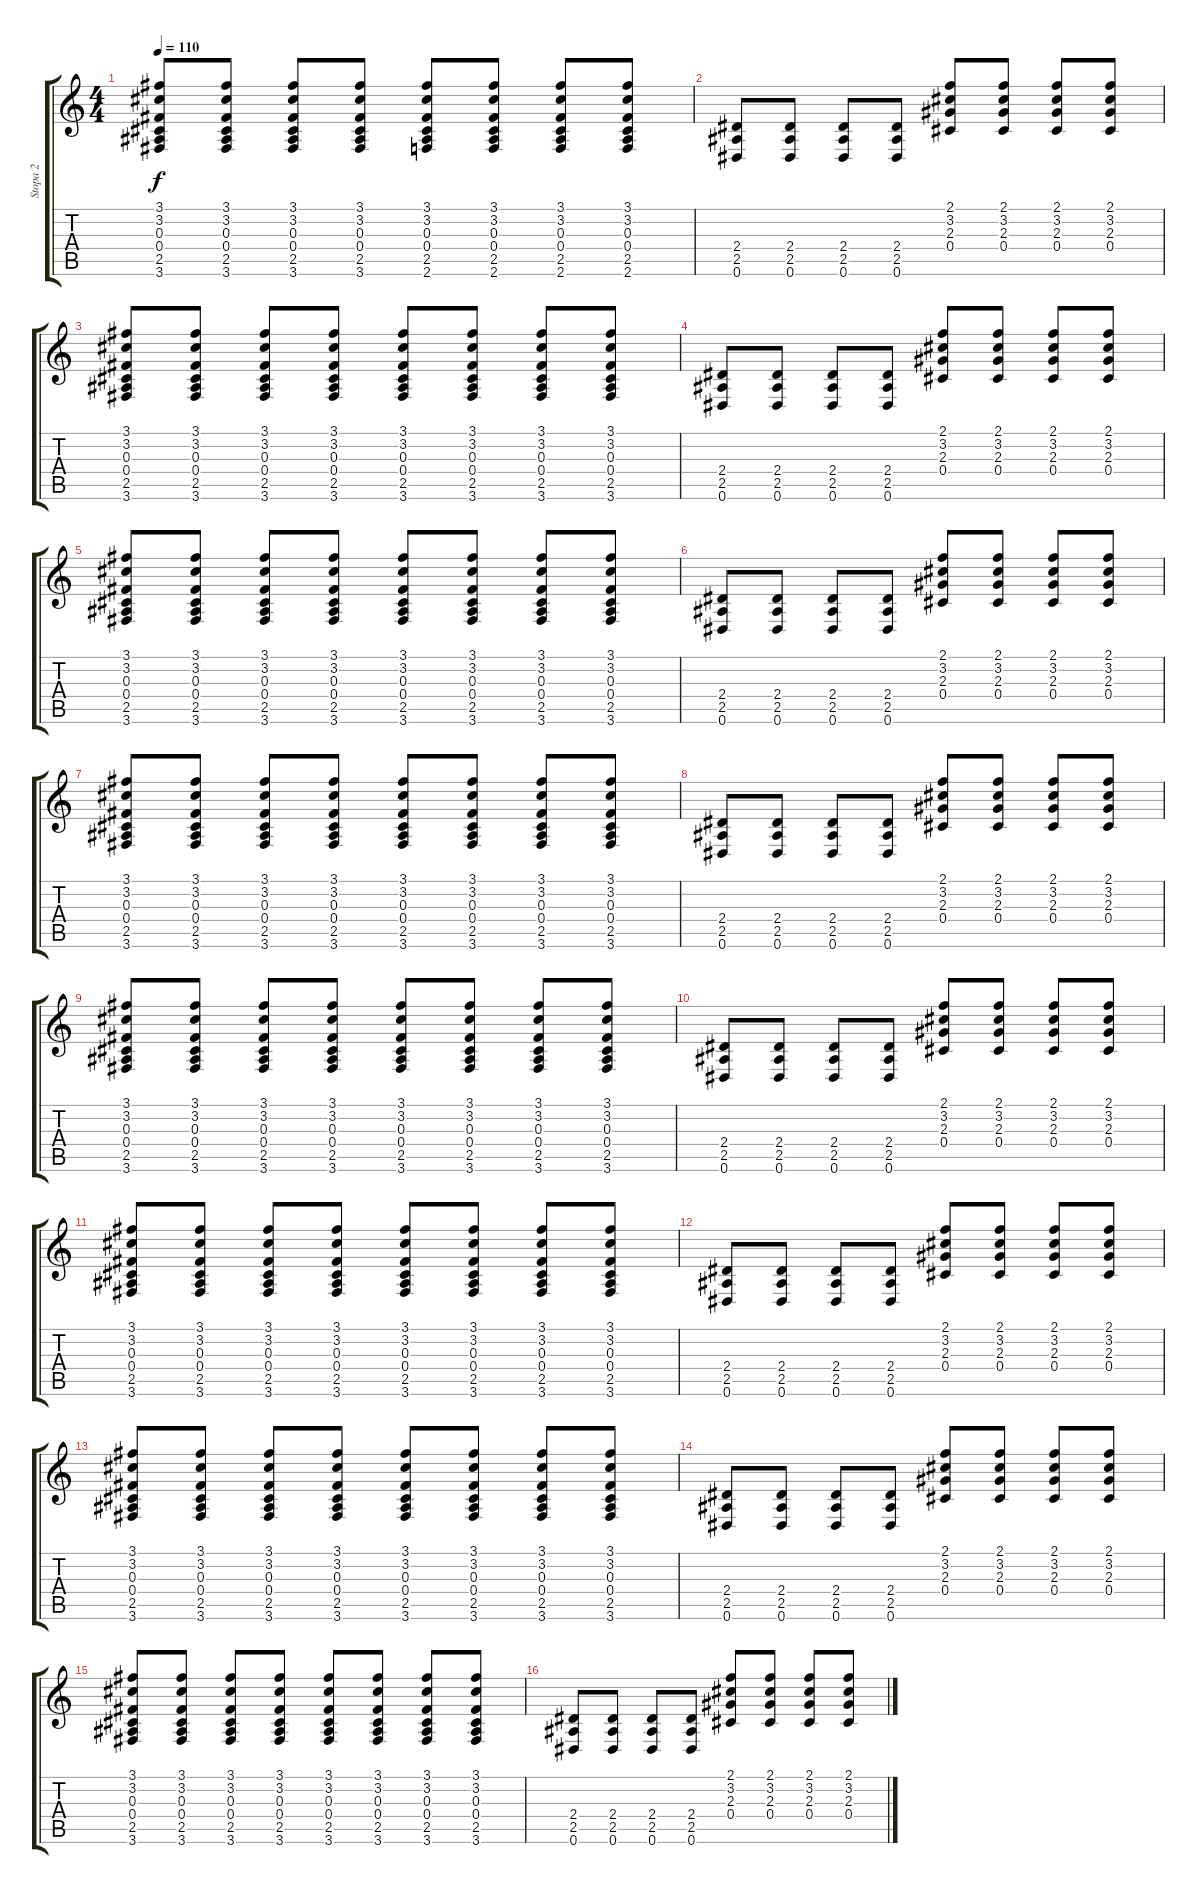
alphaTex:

\track ("Stopa 2" "Stopa 2") {instrument electricguitarjazz}
\staff {score tabs}
\tuning (Eb4 Bb3 Gb3 Db3 Ab2 Eb2) {hide}
\ts (4 4)
\tempo 110
\clef g2
\ks c
(3.1 3.2 0.3 0.4 2.5 3.6).8{dy f} (3.1 3.2 0.3 0.4 2.5 3.6).8 (3.1 3.2 0.3 0.4 2.5 3.6).8 (3.1 3.2 0.3 0.4 2.5 3.6).8 (3.1 3.2 0.3 0.4 2.5 2.6).8 (3.1 3.2 0.3 0.4 2.5 2.6).8 (3.1 3.2 0.3 0.4 2.5 2.6).8 (3.1 3.2 0.3 0.4 2.5 2.6).8 |
(2.4 2.5 0.6).8 (2.4 2.5 0.6).8 (2.4 2.5 0.6).8 (2.4 2.5 0.6).8 (2.1 3.2 2.3 0.4).8 (2.1 3.2 2.3 0.4).8 (2.1 3.2 2.3 0.4).8 (2.1 3.2 2.3 0.4).8 |
(3.1 3.2 0.3 0.4 2.5 3.6).8 (3.1 3.2 0.3 0.4 2.5 3.6).8 (3.1 3.2 0.3 0.4 2.5 3.6).8 (3.1 3.2 0.3 0.4 2.5 3.6).8 (3.1 3.2 0.3 0.4 2.5 3.6).8 (3.1 3.2 0.3 0.4 2.5 3.6).8 (3.1 3.2 0.3 0.4 2.5 3.6).8 (3.1 3.2 0.3 0.4 2.5 3.6).8 |
(2.4 2.5 0.6).8 (2.4 2.5 0.6).8 (2.4 2.5 0.6).8 (2.4 2.5 0.6).8 (2.1 3.2 2.3 0.4).8 (2.1 3.2 2.3 0.4).8 (2.1 3.2 2.3 0.4).8 (2.1 3.2 2.3 0.4).8 |
(3.1 3.2 0.3 0.4 2.5 3.6).8 (3.1 3.2 0.3 0.4 2.5 3.6).8 (3.1 3.2 0.3 0.4 2.5 3.6).8 (3.1 3.2 0.3 0.4 2.5 3.6).8 (3.1 3.2 0.3 0.4 2.5 3.6).8 (3.1 3.2 0.3 0.4 2.5 3.6).8 (3.1 3.2 0.3 0.4 2.5 3.6).8 (3.1 3.2 0.3 0.4 2.5 3.6).8 |
(2.4 2.5 0.6).8 (2.4 2.5 0.6).8 (2.4 2.5 0.6).8 (2.4 2.5 0.6).8 (2.1 3.2 2.3 0.4).8 (2.1 3.2 2.3 0.4).8 (2.1 3.2 2.3 0.4).8 (2.1 3.2 2.3 0.4).8 |
(3.1 3.2 0.3 0.4 2.5 3.6).8 (3.1 3.2 0.3 0.4 2.5 3.6).8 (3.1 3.2 0.3 0.4 2.5 3.6).8 (3.1 3.2 0.3 0.4 2.5 3.6).8 (3.1 3.2 0.3 0.4 2.5 3.6).8 (3.1 3.2 0.3 0.4 2.5 3.6).8 (3.1 3.2 0.3 0.4 2.5 3.6).8 (3.1 3.2 0.3 0.4 2.5 3.6).8 |
(2.4 2.5 0.6).8 (2.4 2.5 0.6).8 (2.4 2.5 0.6).8 (2.4 2.5 0.6).8 (2.1 3.2 2.3 0.4).8 (2.1 3.2 2.3 0.4).8 (2.1 3.2 2.3 0.4).8 (2.1 3.2 2.3 0.4).8 |
(3.1 3.2 0.3 0.4 2.5 3.6).8 (3.1 3.2 0.3 0.4 2.5 3.6).8 (3.1 3.2 0.3 0.4 2.5 3.6).8 (3.1 3.2 0.3 0.4 2.5 3.6).8 (3.1 3.2 0.3 0.4 2.5 3.6).8 (3.1 3.2 0.3 0.4 2.5 3.6).8 (3.1 3.2 0.3 0.4 2.5 3.6).8 (3.1 3.2 0.3 0.4 2.5 3.6).8 |
(2.4 2.5 0.6).8 (2.4 2.5 0.6).8 (2.4 2.5 0.6).8 (2.4 2.5 0.6).8 (2.1 3.2 2.3 0.4).8 (2.1 3.2 2.3 0.4).8 (2.1 3.2 2.3 0.4).8 (2.1 3.2 2.3 0.4).8 |
(3.1 3.2 0.3 0.4 2.5 3.6).8 (3.1 3.2 0.3 0.4 2.5 3.6).8 (3.1 3.2 0.3 0.4 2.5 3.6).8 (3.1 3.2 0.3 0.4 2.5 3.6).8 (3.1 3.2 0.3 0.4 2.5 3.6).8 (3.1 3.2 0.3 0.4 2.5 3.6).8 (3.1 3.2 0.3 0.4 2.5 3.6).8 (3.1 3.2 0.3 0.4 2.5 3.6).8 |
(2.4 2.5 0.6).8 (2.4 2.5 0.6).8 (2.4 2.5 0.6).8 (2.4 2.5 0.6).8 (2.1 3.2 2.3 0.4).8 (2.1 3.2 2.3 0.4).8 (2.1 3.2 2.3 0.4).8 (2.1 3.2 2.3 0.4).8 |
(3.1 3.2 0.3 0.4 2.5 3.6).8 (3.1 3.2 0.3 0.4 2.5 3.6).8 (3.1 3.2 0.3 0.4 2.5 3.6).8 (3.1 3.2 0.3 0.4 2.5 3.6).8 (3.1 3.2 0.3 0.4 2.5 3.6).8 (3.1 3.2 0.3 0.4 2.5 3.6).8 (3.1 3.2 0.3 0.4 2.5 3.6).8 (3.1 3.2 0.3 0.4 2.5 3.6).8 |
(2.4 2.5 0.6).8 (2.4 2.5 0.6).8 (2.4 2.5 0.6).8 (2.4 2.5 0.6).8 (2.1 3.2 2.3 0.4).8 (2.1 3.2 2.3 0.4).8 (2.1 3.2 2.3 0.4).8 (2.1 3.2 2.3 0.4).8 |
(3.1 3.2 0.3 0.4 2.5 3.6).8 (3.1 3.2 0.3 0.4 2.5 3.6).8 (3.1 3.2 0.3 0.4 2.5 3.6).8 (3.1 3.2 0.3 0.4 2.5 3.6).8 (3.1 3.2 0.3 0.4 2.5 3.6).8 (3.1 3.2 0.3 0.4 2.5 3.6).8 (3.1 3.2 0.3 0.4 2.5 3.6).8 (3.1 3.2 0.3 0.4 2.5 3.6).8 |
(2.4 2.5 0.6).8 (2.4 2.5 0.6).8 (2.4 2.5 0.6).8 (2.4 2.5 0.6).8 (2.1 3.2 2.3 0.4).8 (2.1 3.2 2.3 0.4).8 (2.1 3.2 2.3 0.4).8 (2.1 3.2 2.3 0.4).8
